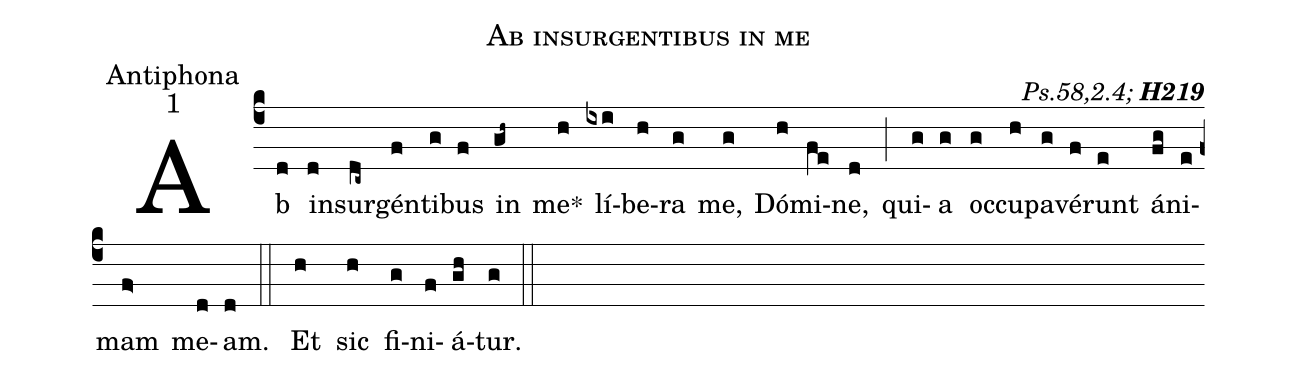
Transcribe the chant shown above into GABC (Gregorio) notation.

name:Ab insurgentibus in me;
office-part:Antiphona;
mode:1;
commentary:{\itshape\mdseries Ps.58,2.4;\/} {\bfseries H219};
%%
(c4) Ab(d) in(d)sur(dc~)gén(f)ti(g)bus(f) in(gh~) me<sp>*</sp>(h) lí(ixi)be(h)ra(g) me,(g) Dó(h)mi(fe)ne,(d) (;)
qui(g)a(g) oc(g)cu(h)pa(g)vé(f)runt(e) á(fg)ni(e)mam(f>) me(d)am.(d) (::)
<eu> Et(h) sic(h) fi(g)ni(f)á(gh)tur.(g) </eu> (::)
